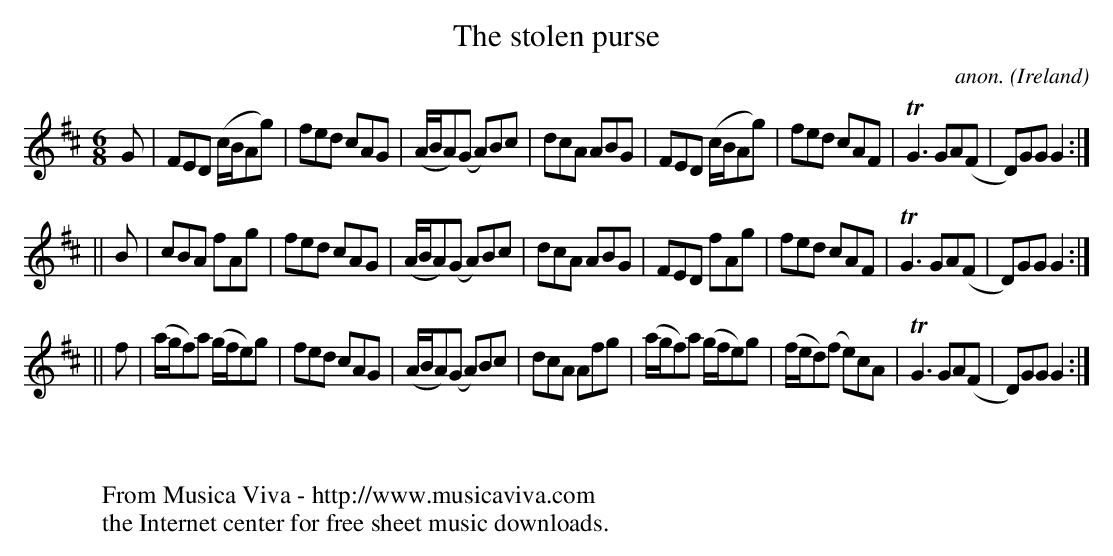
X:1
T:The stolen purse
C:anon.
O:Ireland
m:Tn3 = no/4n/m/4n
M:6/8
L:1/8
K:Glyd
G|FED (c/B/Ag)|fed cAG|(A/B/A)(G A)Bc|dcA ABG|FED (c/B/Ag)|fed cAF|TG3 GA(F|D)GG G2:|
||B|cBA fAg|fed cAG|(A/B/A)(G A)Bc|dcA ABG|FED fAg|fed cAF|TG3 GA(F|D)GG G2:|
||f|(a/g/f)a (g/f/e)g|fed cAG|(A/B/A)(G A)Bc|dcA Afg|(a/g/f)a (g/f/e)g|(f/e/d)(f e)cA|TG3 GA(F|D)GG G2:|
W:
W:
W: From Musica Viva - http://www.musicaviva.com
W: the Internet center for free sheet music downloads.
